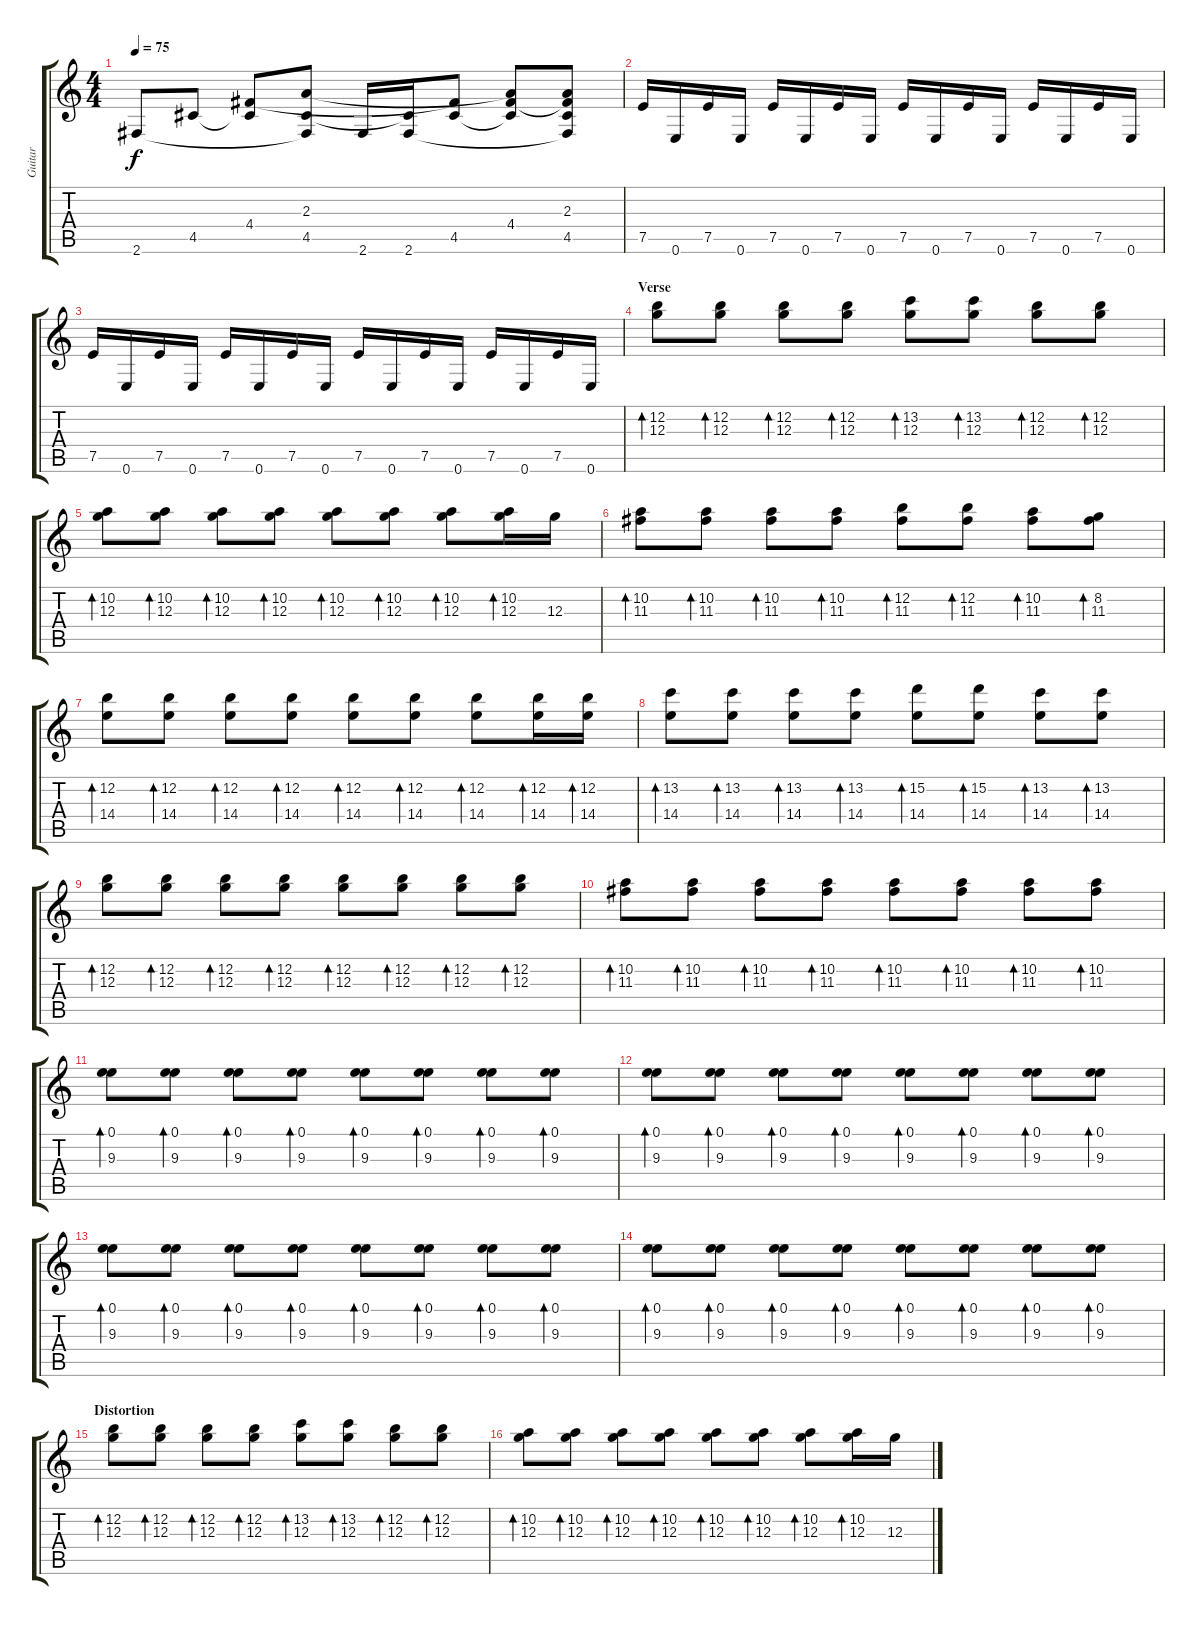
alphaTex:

\track ("Guitar " "Guitar ") {instrument acousticguitarsteel}
\staff {score tabs}
\tuning (E4 B3 G3 D3 A2 E2) {hide}
\ts (4 4)
\tempo 75
\clef g2
\ks c
2.6.8{dy f} 4.5.8 (4.4 4.5{t}).8 (2.3 4.5 2.6{t}).8 2.6.16 (4.5{t} 2.6).16 (4.4{t} 4.5).8 (2.3{t} 4.4 4.5{t}).8 (2.3 4.4{t} 4.5 2.6{t}).8 |
7.5.16 0.6.16 7.5.16 0.6.16 7.5.16 0.6.16 7.5.16 0.6.16 7.5.16 0.6.16 7.5.16 0.6.16 7.5.16 0.6.16 7.5.16 0.6.16 |
7.5.16 0.6.16 7.5.16 0.6.16 7.5.16 0.6.16 7.5.16 0.6.16 7.5.16 0.6.16 7.5.16 0.6.16 7.5.16 0.6.16 7.5.16 0.6.16 |
\section ("" "Verse")
(12.2 12.3).8{bd 60} (12.2 12.3).8{bd 60} (12.2 12.3).8{bd 60} (12.2 12.3).8{bd 60} (13.2 12.3).8{bd 60} (13.2 12.3).8{bd 60} (12.2 12.3).8{bd 60} (12.2 12.3).8{bd 60} |
(10.2 12.3).8{bd 60} (10.2 12.3).8{bd 60} (10.2 12.3).8{bd 60} (10.2 12.3).8{bd 60} (10.2 12.3).8{bd 60} (10.2 12.3).8{bd 60} (10.2 12.3).8{bd 60} (10.2 12.3).16{bd 60} 12.3.16 |
(10.2 11.3).8{bd 60} (10.2 11.3).8{bd 60} (10.2 11.3).8{bd 60} (10.2 11.3).8{bd 60} (12.2 11.3).8{bd 60} (12.2 11.3).8{bd 60} (10.2 11.3).8{bd 60} (8.2 11.3).8{bd 60} |
(12.2 14.4).8{bd 60} (12.2 14.4).8{bd 60} (12.2 14.4).8{bd 60} (12.2 14.4).8{bd 60} (12.2 14.4).8{bd 60} (12.2 14.4).8{bd 60} (12.2 14.4).8{bd 60} (12.2 14.4).16{bd 60} (12.2 14.4).16{bd 60} |
(13.2 14.4).8{bd 60} (13.2 14.4).8{bd 60} (13.2 14.4).8{bd 60} (13.2 14.4).8{bd 60} (15.2 14.4).8{bd 60} (15.2 14.4).8{bd 60} (13.2 14.4).8{bd 60} (13.2 14.4).8{bd 60} |
(12.2 12.3).8{bd 60} (12.2 12.3).8{bd 60} (12.2 12.3).8{bd 60} (12.2 12.3).8{bd 60} (12.2 12.3).8{bd 60} (12.2 12.3).8{bd 60} (12.2 12.3).8{bd 60} (12.2 12.3).8{bd 60} |
(10.2 11.3).8{bd 60} (10.2 11.3).8{bd 60} (10.2 11.3).8{bd 60} (10.2 11.3).8{bd 60} (10.2 11.3).8{bd 60} (10.2 11.3).8{bd 60} (10.2 11.3).8{bd 60} (10.2 11.3).8{bd 60} |
(0.1 9.3).8{bd 60} (0.1 9.3).8{bd 60} (0.1 9.3).8{bd 60} (0.1 9.3).8{bd 60} (0.1 9.3).8{bd 60} (0.1 9.3).8{bd 60} (0.1 9.3).8{bd 60} (0.1 9.3).8{bd 60} |
(0.1 9.3).8{bd 60} (0.1 9.3).8{bd 60} (0.1 9.3).8{bd 60} (0.1 9.3).8{bd 60} (0.1 9.3).8{bd 60} (0.1 9.3).8{bd 60} (0.1 9.3).8{bd 60} (0.1 9.3).8{bd 60} |
(0.1 9.3).8{bd 60} (0.1 9.3).8{bd 60} (0.1 9.3).8{bd 60} (0.1 9.3).8{bd 60} (0.1 9.3).8{bd 60} (0.1 9.3).8{bd 60} (0.1 9.3).8{bd 60} (0.1 9.3).8{bd 60} |
(0.1 9.3).8{bd 60} (0.1 9.3).8{bd 60} (0.1 9.3).8{bd 60} (0.1 9.3).8{bd 60} (0.1 9.3).8{bd 60} (0.1 9.3).8{bd 60} (0.1 9.3).8{bd 60} (0.1 9.3).8{bd 60} |
\section ("" "Distortion")
(12.2 12.3).8{bd 60} (12.2 12.3).8{bd 60} (12.2 12.3).8{bd 60} (12.2 12.3).8{bd 60} (13.2 12.3).8{bd 60} (13.2 12.3).8{bd 60} (12.2 12.3).8{bd 60} (12.2 12.3).8{bd 60} |
(10.2 12.3).8{bd 60} (10.2 12.3).8{bd 60} (10.2 12.3).8{bd 60} (10.2 12.3).8{bd 60} (10.2 12.3).8{bd 60} (10.2 12.3).8{bd 60} (10.2 12.3).8{bd 60} (10.2 12.3).16{bd 60} 12.3.16
